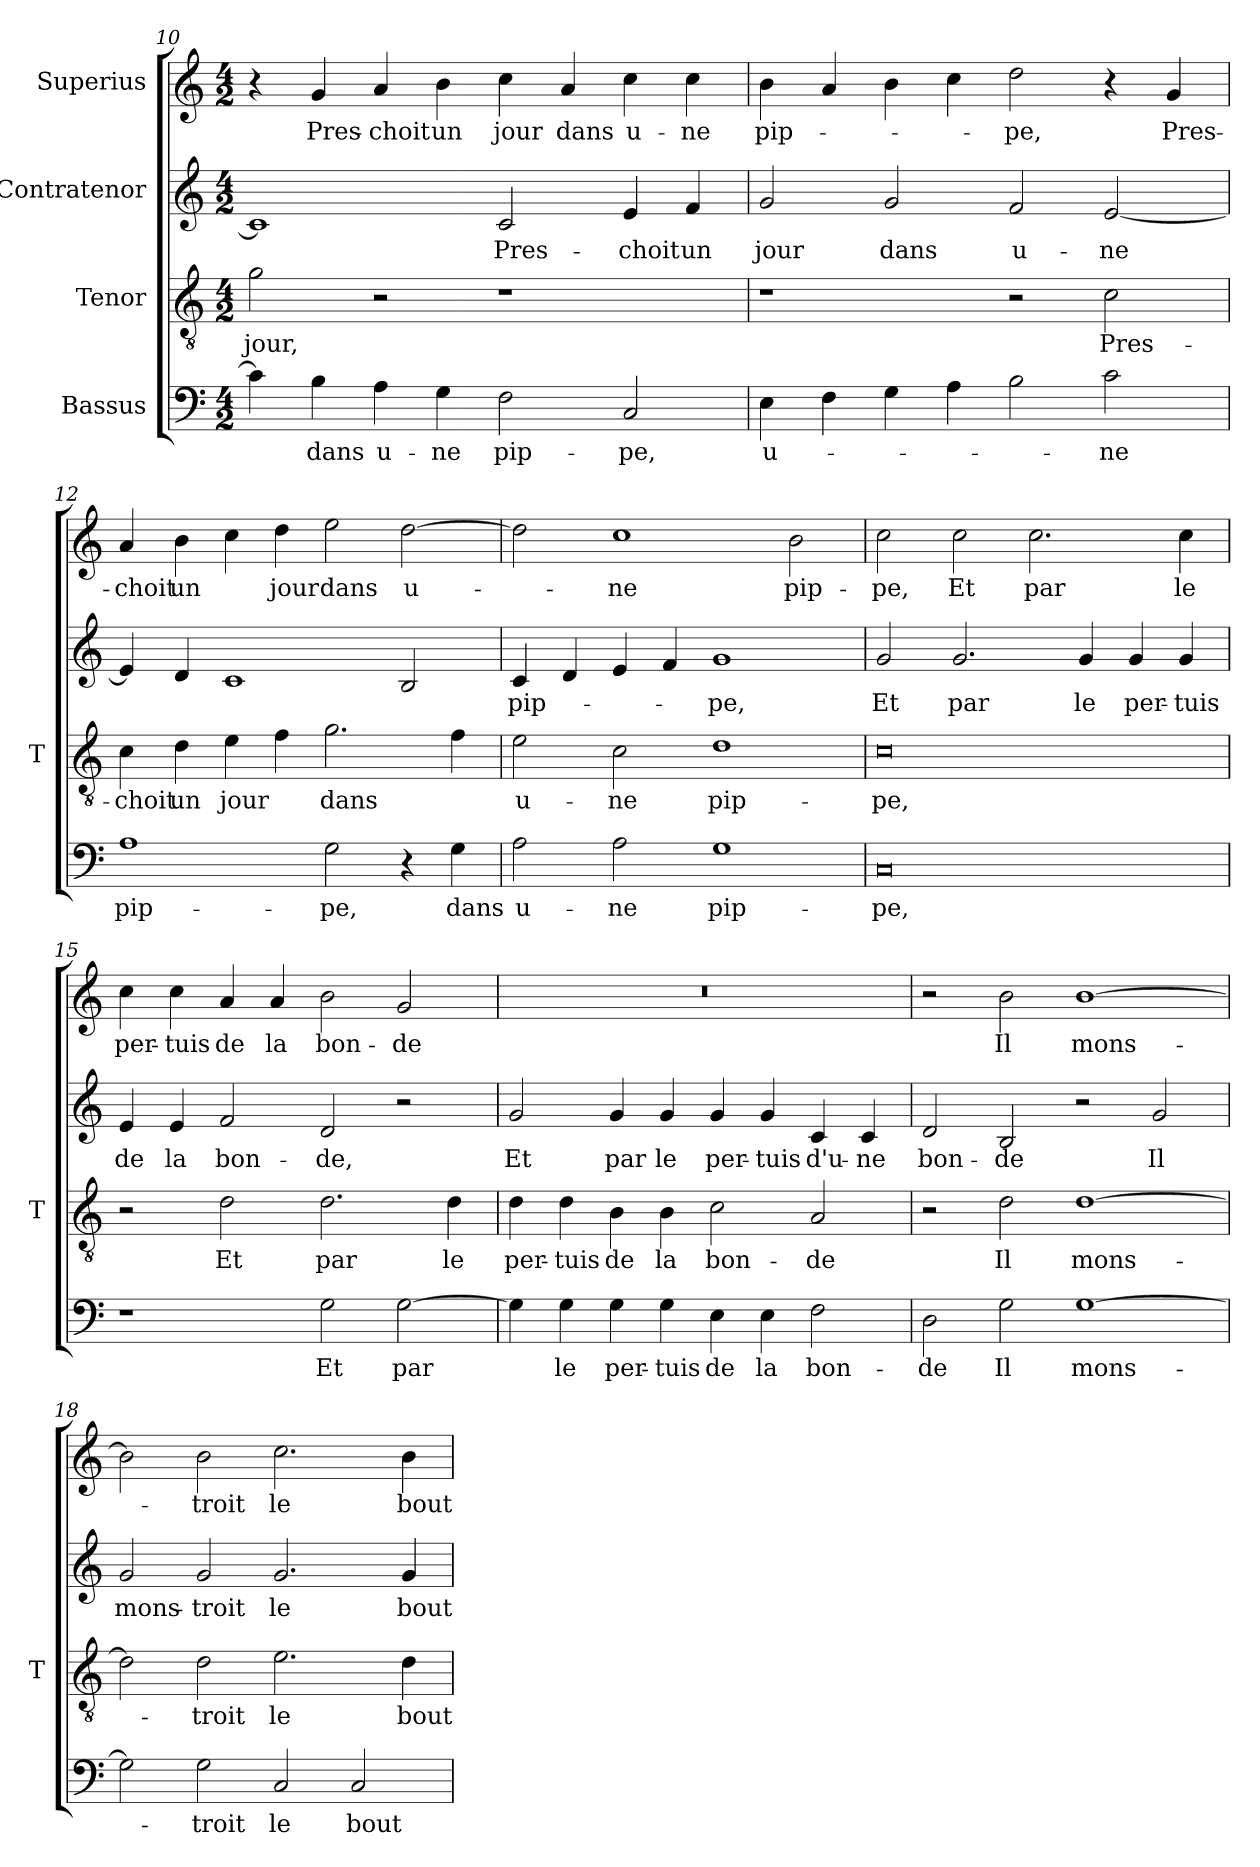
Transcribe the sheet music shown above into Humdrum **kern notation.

**kern	**text	**kern	**text	**kern	**text	**kern	**text
*part4	*part4	*part3	*part3	*part2	*part2	*part1	*part1
*staff4	*staff4	*staff3	*staff3	*staff2	*staff2	*staff1	*staff1
*I"Bassus	*	*I"Tenor	*	*I"Contratenor	*	*I"Superius	*
*	*	*I'T	*	*	*	*	*
*clefF4	*	*clefGv2	*	*clefG2	*	*clefG2	*
*k[]	*	*k[]	*	*k[]	*	*k[]	*
*M4/2	*	*M4/2	*	*M4/2	*	*M4/2	*
=10	=10	=10	=10	=10	=10	=10	=10
4c]	.	2g	-jour,	1c]	.	4r	.
4B	-dans	.	.	.	.	4g	Pres-
4A	u-	2r	.	.	.	4a	-choit
4G	-ne	.	.	.	.	4b	-un
2F	pip-	1r	.	2c	Pres-	4cc	-jour
.	.	.	.	.	.	4a	-dans
2C	-pe,	.	.	4e	-choit	4cc	u-
.	.	.	.	4f	-un	4cc	-ne
=11	=11	=11	=11	=11	=11	=11	=11
4E	u-	1r	.	2g	-jour	4b	pip-
4F	.	.	.	.	.	4a	.
4G	.	.	.	2g	-dans	4b	.
4A	.	.	.	.	.	4cc	.
2B	.	2r	.	2f	u-	2dd	-pe,
2c	-ne	2c	Pres-	[2e	-ne	4r	.
.	.	.	.	.	.	4g	Pres-
=12	=12	=12	=12	=12	=12	=12	=12
1A	pip-	4c	-choit	4e]	.	4a	-choit
.	.	4d	-un	4d	.	4b	-un
.	.	4e	-jour	1c	.	4cc	.
.	.	4f	.	.	.	4dd	-jour
2G	-pe,	2.g	-dans	.	.	2ee	-dans
4r	.	.	.	2B	.	[2dd	u-
4G	-dans	4f	.	.	.	.	.
=13	=13	=13	=13	=13	=13	=13	=13
2A	u-	2e	u-	4c	pip-	2dd]	.
.	.	.	.	4d	.	.	.
2A	-ne	2c	-ne	4e	.	1cc	-ne
.	.	.	.	4f	.	.	.
1G	pip-	1d	pip-	1g	-pe,	.	.
.	.	.	.	.	.	2b	pip-
=14	=14	=14	=14	=14	=14	=14	=14
0C	-pe,	0c	-pe,	2g	-Et	2cc	-pe,
.	.	.	.	2.g	-par	2cc	-Et
.	.	.	.	.	.	2.cc	-par
.	.	.	.	4g	-le	.	.
.	.	.	.	4g	per-	.	.
.	.	.	.	4g	-tuis	4cc	-le
=15	=15	=15	=15	=15	=15	=15	=15
1r	.	2r	.	4e	-de	4cc	per-
.	.	.	.	4e	-la	4cc	-tuis
.	.	2d	-Et	2f	bon-	4a	-de
.	.	.	.	.	.	4a	-la
2G	-Et	2.d	-par	2d	-de,	2b	bon-
[2G	-par	.	.	2r	.	2g	-de
.	.	4d	-le	.	.	.	.
=16	=16	=16	=16	=16	=16	=16	=16
4G]	.	4d	per-	2g	-Et	0r	.
4G	-le	4d	-tuis	.	.	.	.
4G	per-	4B	-de	4g	-par	.	.
4G	-tuis	4B	-la	4g	-le	.	.
4E	-de	2c	bon-	4g	per-	.	.
4E	-la	.	.	4g	-tuis	.	.
2F	bon-	2A	-de	4c	d'u-	.	.
.	.	.	.	4c	-ne	.	.
=17	=17	=17	=17	=17	=17	=17	=17
2D	-de	2r	.	2d	bon-	2r	.
2G	-Il	2d	-Il	2B	-de	2b	-Il
[1G	mons-	[1d	mons-	2r	.	[1b	mons-
.	.	.	.	2g	-Il	.	.
=18	=18	=18	=18	=18	=18	=18	=18
2G]	.	2d]	.	2g	mons-	2b]	.
2G	-troit	2d	-troit	2g	-troit	2b	-troit
2C	-le	2.e	-le	2.g	-le	2.cc	-le
2C	-bout	.	.	.	.	.	.
.	.	4d	-bout	4g	-bout	4b	-bout
=	=	=	=	=	=	=	=
*-	*-	*-	*-	*-	*-	*-	*-
